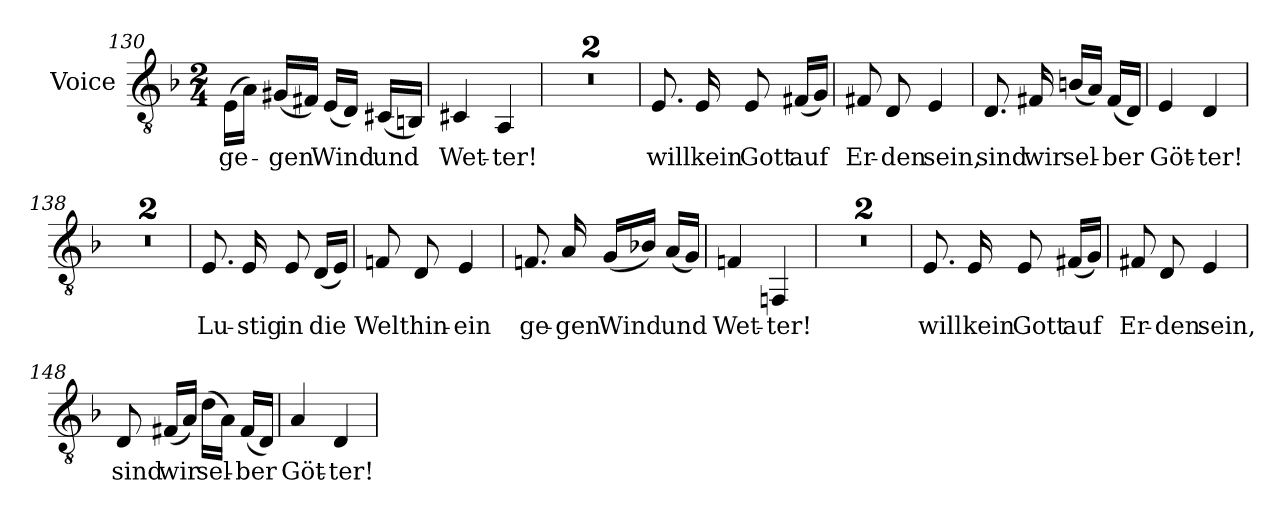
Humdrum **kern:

**kern	**text
*part1	*part1
*staff1	*staff1
*I"Voice	*
*clefGv2	*
*ITrd7c12	*
*k[b-]	*
*F:	*
*M2/4	*
=130	=130
!	!LO:LY:b:color=#000000
(16EEi\LL	ge-
16AAi\JJ)	.
!	!LO:LY:b:color=#000000
(16GG#Xi/LL	-gen
16FF#Xi/JJ)	.
!	!LO:LY:b:color=#000000
(16EEi/LL	Wind
16DDi/JJ)	.
!	!LO:LY:b:color=#000000
(16CC#Xi/LL	und
16BBBni/JJ)	.
=131	=131
!	!LO:LY:b:color=#000000
4CC#Xi/	Wet-
!	!LO:LY:b:color=#000000
4AAAi/	-ter!
=132	=132
!LO:N:vis=1	!
2r	.
=133	=133
!LO:N:vis=1	!
2r	.
=134	=134
!	!LO:LY:b:color=#000000
8.EEi/	will
!	!LO:LY:b:color=#000000
16EEi/	kein
!	!LO:LY:b:color=#000000
8EEi/	Gott
!	!LO:LY:b:color=#000000
(16FF#Xi/LL	auf
16GGi/JJ)	.
=135	=135
!	!LO:LY:b:color=#000000
8FF#Xi/	Er-
!	!LO:LY:b:color=#000000
8DDi/	-den
!	!LO:LY:b:color=#000000
4EEi/	sein,
!!LO:LB:g=z
=136	=136
!	!LO:LY:b:color=#000000
8.DDi/	sind
!	!LO:LY:b:color=#000000
16FF#Xi/	wir
!	!LO:LY:b:color=#000000
(16BBni/LL	sel-
16AAi/JJ)	.
!	!LO:LY:b:color=#000000
(16FF#i/LL	-ber
16DDi/JJ)	.
=137	=137
!	!LO:LY:b:color=#000000
4EEi/	Göt-
!	!LO:LY:b:color=#000000
4DDi/	-ter!
=138	=138
!LO:N:vis=1	!
2r	.
=139	=139
!LO:N:vis=1	!
2r	.
=140	=140
!	!LO:LY:b:color=#000000
8.EEi/	Lu-
!	!LO:LY:b:color=#000000
16EEi/	-stig
!	!LO:LY:b:color=#000000
8EEi/	in
!	!LO:LY:b:color=#000000
(16DDi/LL	die
16EEi/JJ)	.
=141	=141
!	!LO:LY:b:color=#000000
8FFni/	Welt
!	!LO:LY:b:color=#000000
8DDi/	hin-
!	!LO:LY:b:color=#000000
4EEi/	-ein
=142	=142
!	!LO:LY:b:color=#000000
8.FFni/	ge-
!	!LO:LY:b:color=#000000
16AAi/	-gen
!	!LO:LY:b:color=#000000
(16GGi/LL	Wind
16BB-Xi/JJ)	.
!	!LO:LY:b:color=#000000
(16AAi/LL	und
16GGi/JJ)	.
=143	=143
!	!LO:LY:b:color=#000000
4FFni/	Wet-
!	!LO:LY:b:color=#000000
4FFFni/	-ter!
=144	=144
!LO:N:vis=1	!
2r	.
=145	=145
!LO:N:vis=1	!
2r	.
!!LO:LB:g=z
=146	=146
!	!LO:LY:b:color=#000000
8.EEi/	will
!	!LO:LY:b:color=#000000
16EEi/	kein
!	!LO:LY:b:color=#000000
8EEi/	Gott
!	!LO:LY:b:color=#000000
(16FF#Xi/LL	auf
16GGi/JJ)	.
=147	=147
!	!LO:LY:b:color=#000000
8FF#Xi/	Er-
!	!LO:LY:b:color=#000000
8DDi/	-den
!	!LO:LY:b:color=#000000
4EEi/	sein,
=148	=148
!	!LO:LY:b:color=#000000
8DDi/	sind
!	!LO:LY:b:color=#000000
(16FF#Xi/LL	wir
16AAi/JJ)	.
!	!LO:LY:b:color=#000000
(16Di\LL	sel-
16AAi\JJ)	.
!	!LO:LY:b:color=#000000
(16FF#i/LL	-ber
16DDi/JJ)	.
=149	=149
!	!LO:LY:b:color=#000000
4AAi/	Göt-
!	!LO:LY:b:color=#000000
4DDi/	-ter!
=	=
*-	*-
